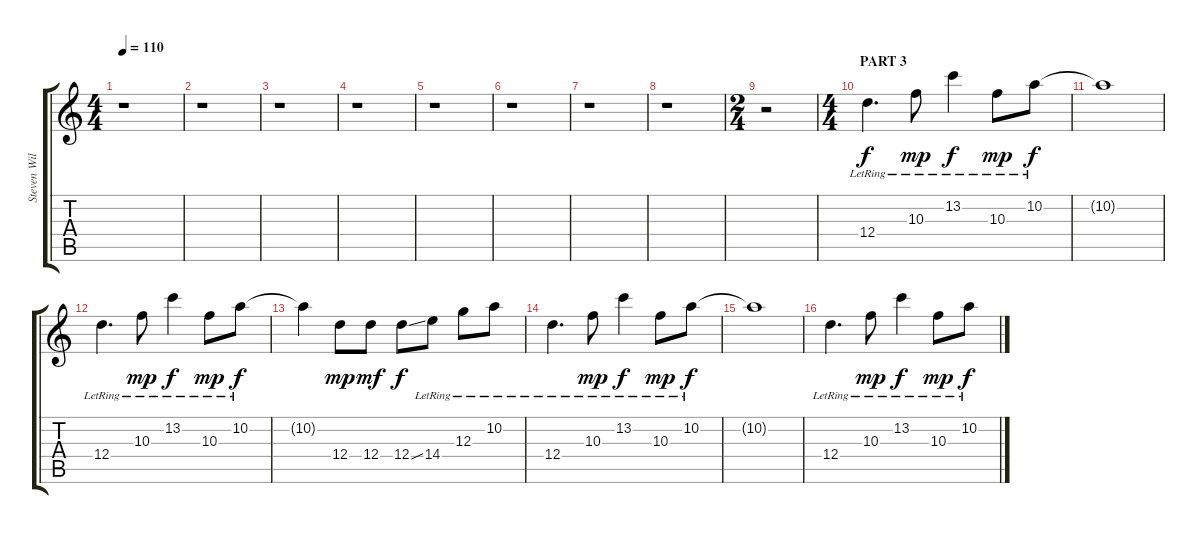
\track ("Steven Wilson - Guitar 4" "Steven Wil") {instrument electricguitarclean}
\staff {score tabs}
\tuning (E4 B3 G3 D3 A2 E2) {hide}
\ts (4 4)
\tempo 110
\clef g2
\ks c
r.1{dy f} |
r.1 |
r.1 |
r.1 |
r.1 |
r.1 |
r.1 |
r.1 |
\ts (2 4)
r.2 |
\ts (4 4)
\section ("" "PART 3")
12.4{lr}.4{d} 10.3{lr}.8{dy mp} 13.2{lr}.4{dy f} 10.3{lr}.8{dy mp} 10.2{lr}.8{dy f} |
10.2{t}.1 |
12.4{lr}.4{d} 10.3{lr}.8{dy mp} 13.2{lr}.4{dy f} 10.3{lr}.8{dy mp} 10.2{lr}.8{dy f} |
10.2{t}.4 12.4.8{dy mp} 12.4.8{dy mf} 12.4{ss}.8{dy f} 14.4{lr}.8 12.3{lr}.8 10.2{lr}.8 |
12.4{lr}.4{d} 10.3{lr}.8{dy mp} 13.2{lr}.4{dy f} 10.3{lr}.8{dy mp} 10.2{lr}.8{dy f} |
10.2{t}.1 |
12.4{lr}.4{d} 10.3{lr}.8{dy mp} 13.2{lr}.4{dy f} 10.3{lr}.8{dy mp} 10.2{lr}.8{dy f}
